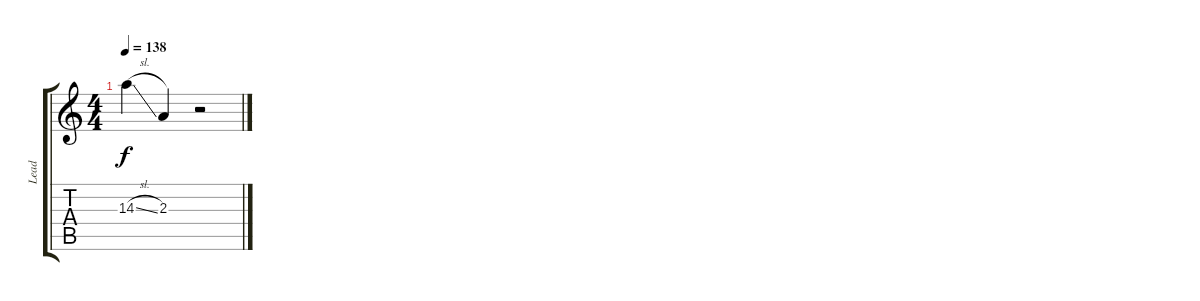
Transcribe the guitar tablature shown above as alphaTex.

\track ("Lead" "Lead") {instrument electricguitarjazz}
\staff {score tabs}
\tuning (E4 B3 G3 D3 A2 E2) {hide}
\ts (4 4)
\tempo 138
\clef g2
\ks c
14.3{sl}.4{dy f} 2.3.4 r.2
